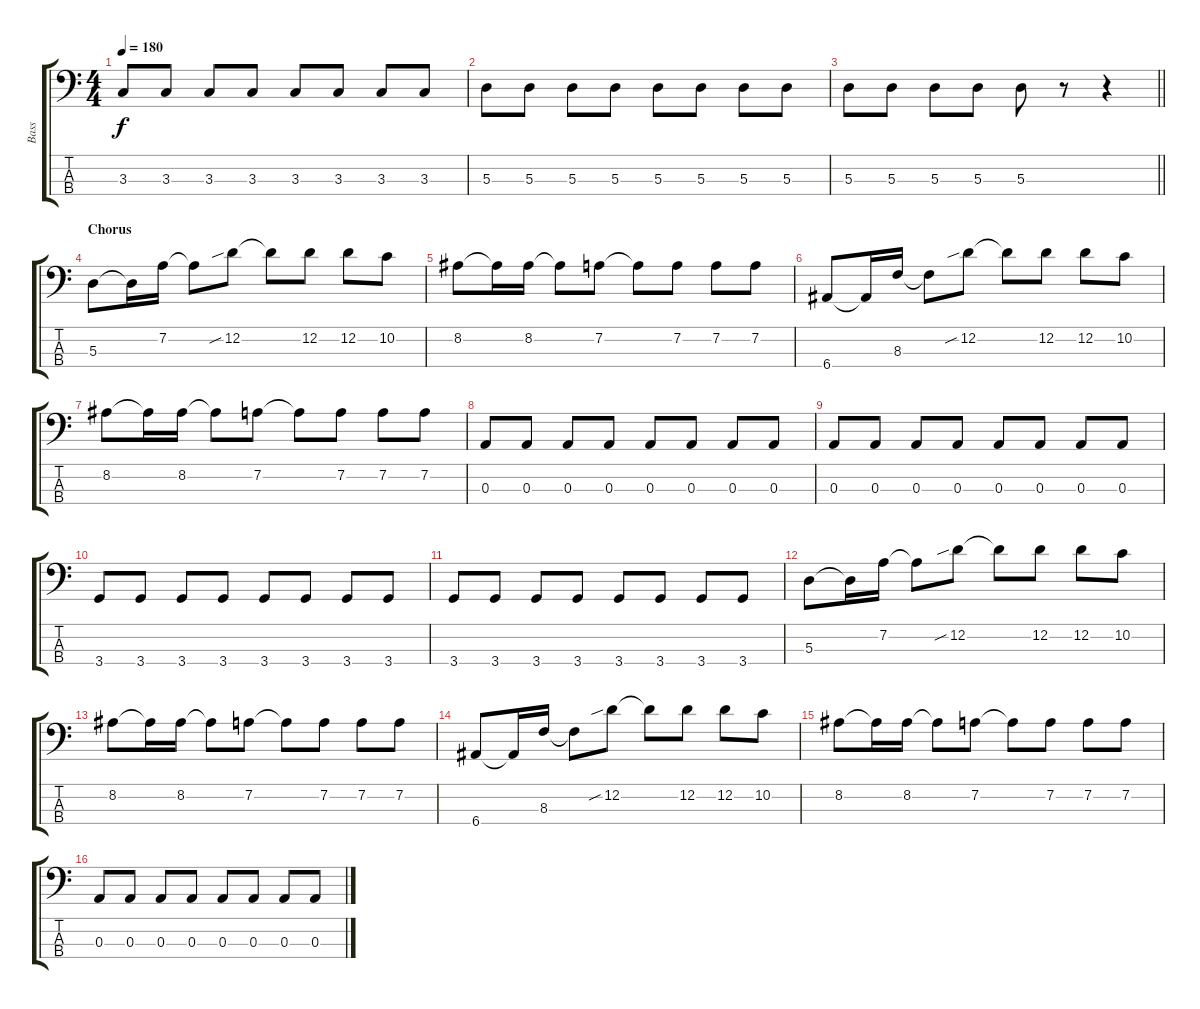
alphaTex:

\track ("Bass" "Bass") {instrument electricbassfinger}
\staff {score tabs}
\tuning (G2 D2 A1 E1) {hide}
\ts (4 4)
\tempo 180
\clef f4
\ks c
3.3.8{dy f} 3.3.8 3.3.8 3.3.8 3.3.8 3.3.8 3.3.8 3.3.8 |
5.3.8 5.3.8 5.3.8 5.3.8 5.3.8 5.3.8 5.3.8 5.3.8 |
\barLineRight lightlight
5.3.8 5.3.8 5.3.8 5.3.8 5.3.8 r.8 r.4 |
\section ("" "Chorus")
5.3.8 5.3{t}.16 7.2.16 7.2{t}.8 12.2{sib}.8 12.2{t}.8 12.2.8 12.2.8 10.2.8 |
8.2.8 8.2{t}.16 8.2.16 8.2{t}.8 7.2.8 7.2{t}.8 7.2.8 7.2.8 7.2.8 |
6.4.8 6.4{t}.16 8.3.16 8.3{t}.8 12.2{sib}.8 12.2{t}.8 12.2.8 12.2.8 10.2.8 |
8.2.8 8.2{t}.16 8.2.16 8.2{t}.8 7.2.8 7.2{t}.8 7.2.8 7.2.8 7.2.8 |
0.3.8 0.3.8 0.3.8 0.3.8 0.3.8 0.3.8 0.3.8 0.3.8 |
0.3.8 0.3.8 0.3.8 0.3.8 0.3.8 0.3.8 0.3.8 0.3.8 |
3.4.8 3.4.8 3.4.8 3.4.8 3.4.8 3.4.8 3.4.8 3.4.8 |
3.4.8 3.4.8 3.4.8 3.4.8 3.4.8 3.4.8 3.4.8 3.4.8 |
5.3.8 5.3{t}.16 7.2.16 7.2{t}.8 12.2{sib}.8 12.2{t}.8 12.2.8 12.2.8 10.2.8 |
8.2.8 8.2{t}.16 8.2.16 8.2{t}.8 7.2.8 7.2{t}.8 7.2.8 7.2.8 7.2.8 |
6.4.8 6.4{t}.16 8.3.16 8.3{t}.8 12.2{sib}.8 12.2{t}.8 12.2.8 12.2.8 10.2.8 |
8.2.8 8.2{t}.16 8.2.16 8.2{t}.8 7.2.8 7.2{t}.8 7.2.8 7.2.8 7.2.8 |
0.3.8 0.3.8 0.3.8 0.3.8 0.3.8 0.3.8 0.3.8 0.3.8
